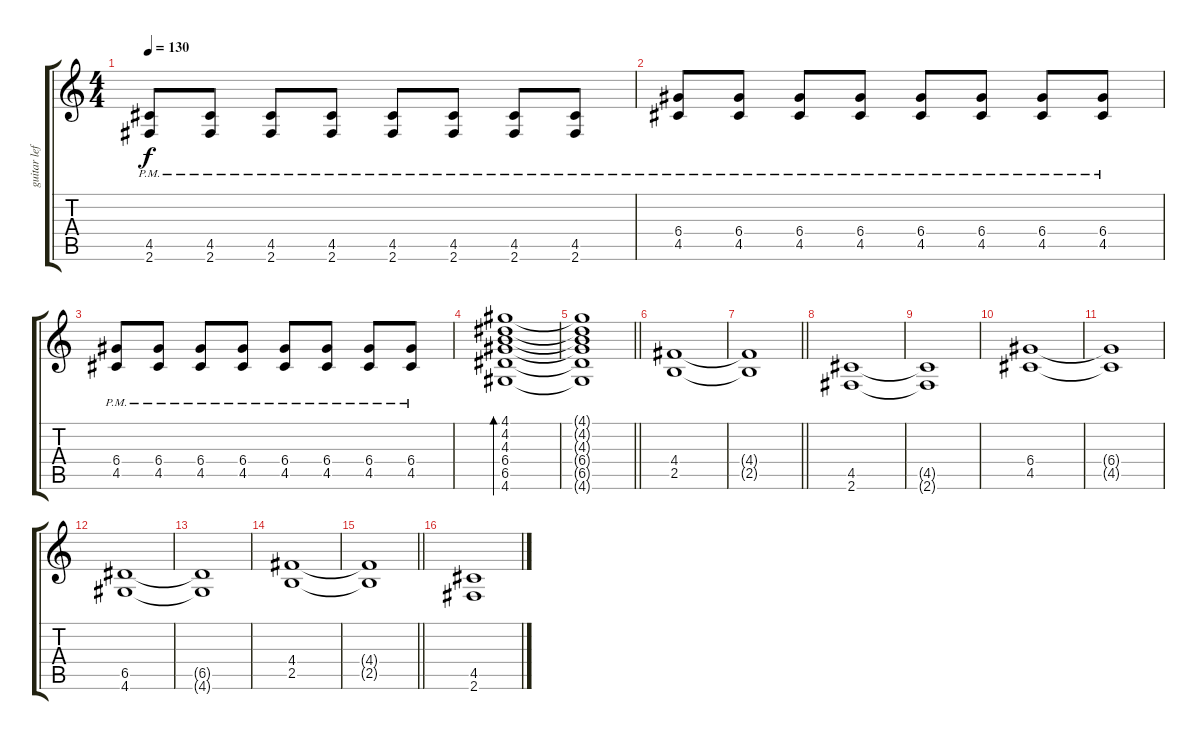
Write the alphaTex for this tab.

\track ("guitar left _center" "guitar lef") {instrument acousticguitarnylon}
\staff {score tabs}
\tuning (E4 B3 G3 D3 A2 E2) {hide}
\ts (4 4)
\tempo 130
\clef g2
\ks c
(4.5{pm} 2.6{pm}).8{dy f} (4.5{pm} 2.6{pm}).8 (4.5{pm} 2.6{pm}).8 (4.5{pm} 2.6{pm}).8 (4.5{pm} 2.6{pm}).8 (4.5{pm} 2.6{pm}).8 (4.5{pm} 2.6{pm}).8 (4.5{pm} 2.6{pm}).8 |
(6.4{pm} 4.5{pm}).8 (6.4{pm} 4.5{pm}).8 (6.4{pm} 4.5{pm}).8 (6.4{pm} 4.5{pm}).8 (6.4{pm} 4.5{pm}).8 (6.4{pm} 4.5{pm}).8 (6.4{pm} 4.5{pm}).8 (6.4{pm} 4.5{pm}).8 |
(6.4{pm} 4.5{pm}).8 (6.4{pm} 4.5{pm}).8 (6.4{pm} 4.5{pm}).8 (6.4{pm} 4.5{pm}).8 (6.4{pm} 4.5{pm}).8 (6.4{pm} 4.5{pm}).8 (6.4{pm} 4.5{pm}).8 (6.4{pm} 4.5{pm}).8 |
(4.1 4.2 4.3 6.4 6.5 4.6).1{bd 30} |
\barLineRight lightlight
(4.1{t} 4.2{t} 4.3{t} 6.4{t} 6.5{t} 4.6{t}).1 |
(4.4 2.5).1{volume 14 instrument distortionguitar} |
\barLineRight lightlight
(4.4{t} 2.5{t}).1 |
(4.5 2.6).1 |
(4.5{t} 2.6{t}).1 |
(6.4 4.5).1 |
(6.4{t} 4.5{t}).1 |
(6.5 4.6).1 |
(6.5{t} 4.6{t}).1 |
(4.4 2.5).1 |
\barLineRight lightlight
(4.4{t} 2.5{t}).1 |
(4.5 2.6).1
